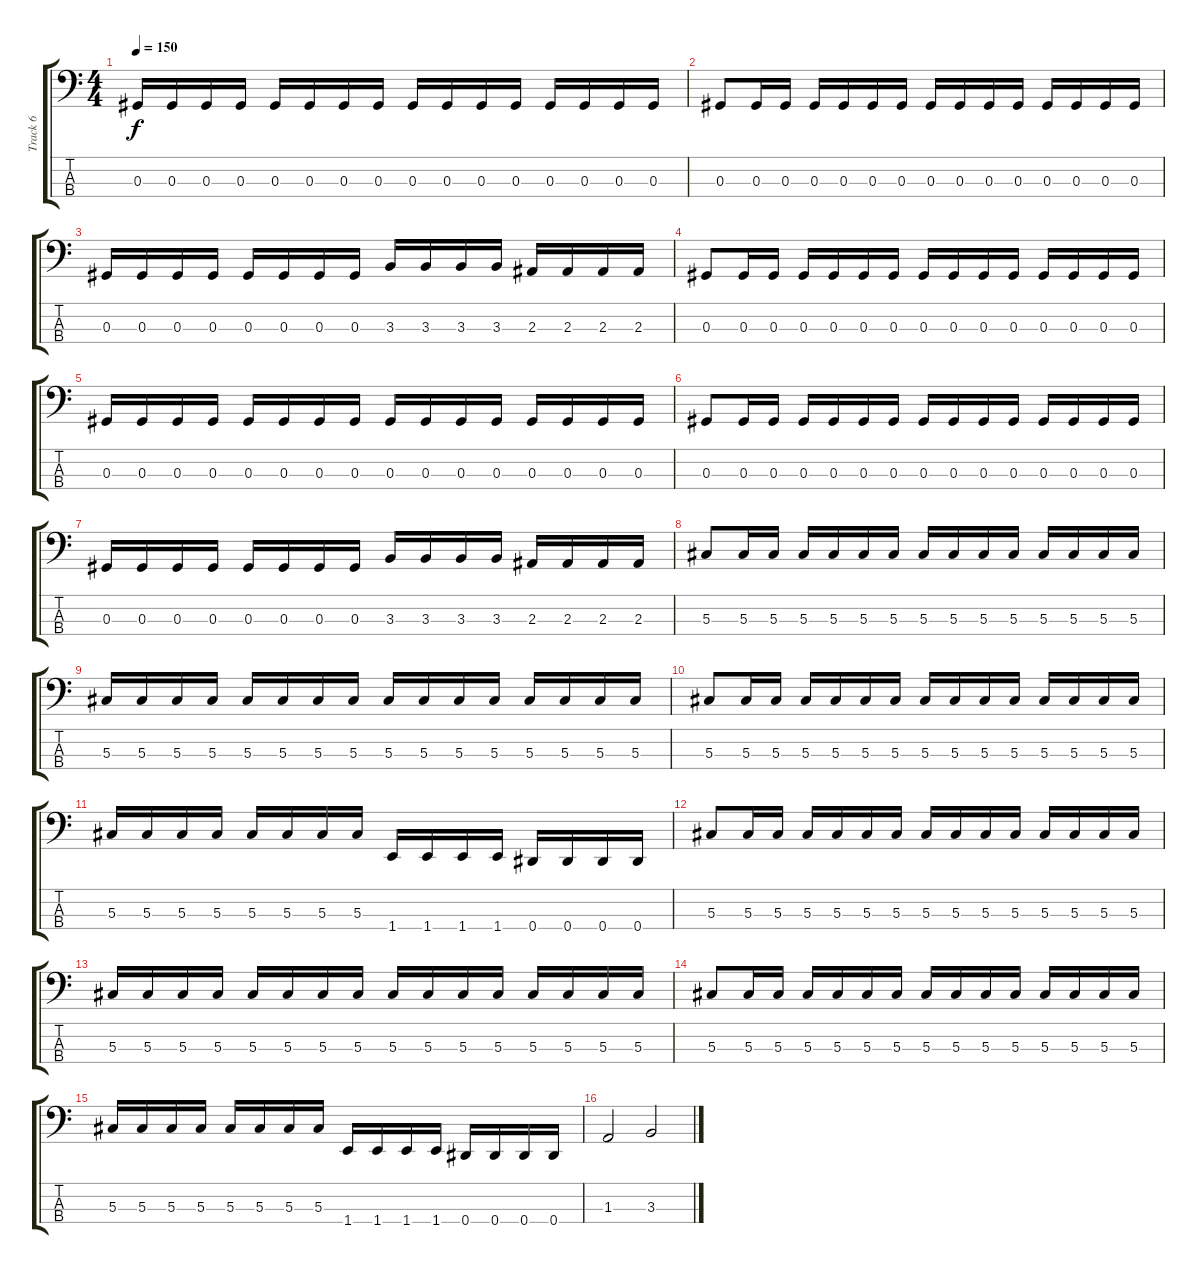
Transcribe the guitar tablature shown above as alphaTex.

\track ("Track 6" "Track 6") {instrument electricbassfinger}
\staff {score tabs}
\tuning (Gb2 Db2 Ab1 Eb1) {hide}
\ts (4 4)
\tempo 150
\clef f4
\ks c
0.3.16{dy f} 0.3.16 0.3.16 0.3.16 0.3.16 0.3.16 0.3.16 0.3.16 0.3.16 0.3.16 0.3.16 0.3.16 0.3.16 0.3.16 0.3.16 0.3.16 |
0.3.8 0.3.16 0.3.16 0.3.16 0.3.16 0.3.16 0.3.16 0.3.16 0.3.16 0.3.16 0.3.16 0.3.16 0.3.16 0.3.16 0.3.16 |
0.3.16 0.3.16 0.3.16 0.3.16 0.3.16 0.3.16 0.3.16 0.3.16 3.3.16 3.3.16 3.3.16 3.3.16 2.3.16 2.3.16 2.3.16 2.3.16 |
0.3.8 0.3.16 0.3.16 0.3.16 0.3.16 0.3.16 0.3.16 0.3.16 0.3.16 0.3.16 0.3.16 0.3.16 0.3.16 0.3.16 0.3.16 |
0.3.16 0.3.16 0.3.16 0.3.16 0.3.16 0.3.16 0.3.16 0.3.16 0.3.16 0.3.16 0.3.16 0.3.16 0.3.16 0.3.16 0.3.16 0.3.16 |
0.3.8 0.3.16 0.3.16 0.3.16 0.3.16 0.3.16 0.3.16 0.3.16 0.3.16 0.3.16 0.3.16 0.3.16 0.3.16 0.3.16 0.3.16 |
0.3.16 0.3.16 0.3.16 0.3.16 0.3.16 0.3.16 0.3.16 0.3.16 3.3.16 3.3.16 3.3.16 3.3.16 2.3.16 2.3.16 2.3.16 2.3.16 |
5.3.8 5.3.16 5.3.16 5.3.16 5.3.16 5.3.16 5.3.16 5.3.16 5.3.16 5.3.16 5.3.16 5.3.16 5.3.16 5.3.16 5.3.16 |
5.3.16 5.3.16 5.3.16 5.3.16 5.3.16 5.3.16 5.3.16 5.3.16 5.3.16 5.3.16 5.3.16 5.3.16 5.3.16 5.3.16 5.3.16 5.3.16 |
5.3.8 5.3.16 5.3.16 5.3.16 5.3.16 5.3.16 5.3.16 5.3.16 5.3.16 5.3.16 5.3.16 5.3.16 5.3.16 5.3.16 5.3.16 |
5.3.16 5.3.16 5.3.16 5.3.16 5.3.16 5.3.16 5.3.16 5.3.16 1.4.16 1.4.16 1.4.16 1.4.16 0.4.16 0.4.16 0.4.16 0.4.16 |
5.3.8 5.3.16 5.3.16 5.3.16 5.3.16 5.3.16 5.3.16 5.3.16 5.3.16 5.3.16 5.3.16 5.3.16 5.3.16 5.3.16 5.3.16 |
5.3.16 5.3.16 5.3.16 5.3.16 5.3.16 5.3.16 5.3.16 5.3.16 5.3.16 5.3.16 5.3.16 5.3.16 5.3.16 5.3.16 5.3.16 5.3.16 |
5.3.8 5.3.16 5.3.16 5.3.16 5.3.16 5.3.16 5.3.16 5.3.16 5.3.16 5.3.16 5.3.16 5.3.16 5.3.16 5.3.16 5.3.16 |
5.3.16 5.3.16 5.3.16 5.3.16 5.3.16 5.3.16 5.3.16 5.3.16 1.4.16 1.4.16 1.4.16 1.4.16 0.4.16 0.4.16 0.4.16 0.4.16 |
1.3.2 3.3.2
